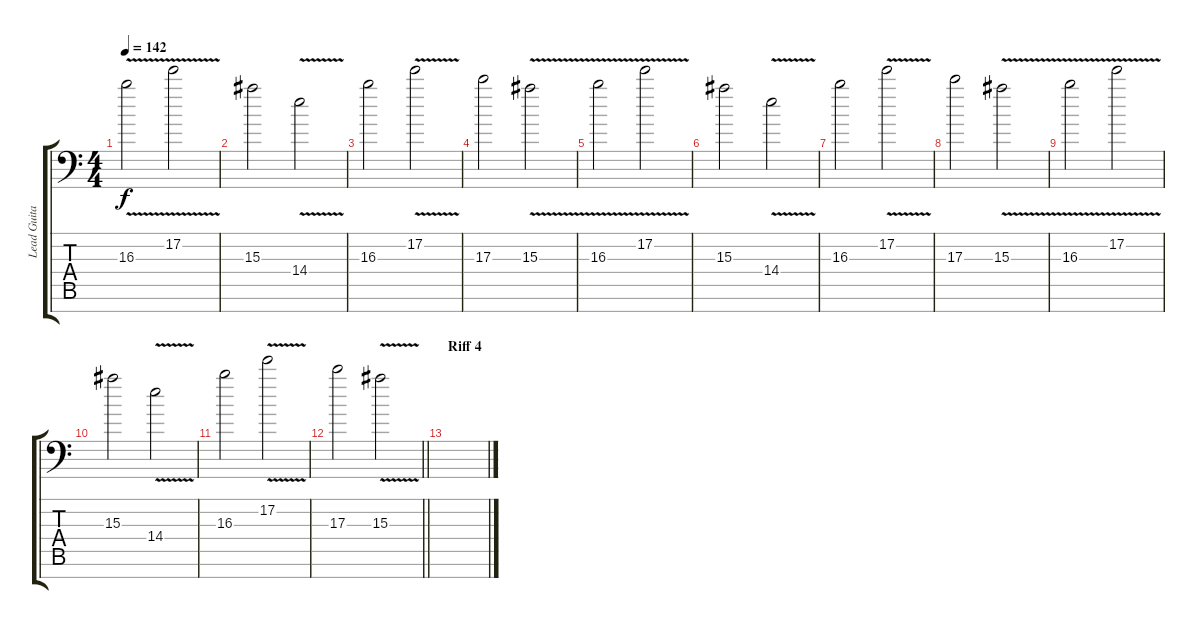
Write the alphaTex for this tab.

\track ("Lead Guitar" "Lead Guita") {instrument distortionguitar}
\staff {score tabs}
\tuning (E4 B3 G3 D3 A2 E2 C-1) {hide}
\ts (4 4)
\tempo 142
\clef f4
\ks c
16.3{v}.2{dy f} 17.2{v}.2 |
15.3.2 14.4{v}.2 |
16.3.2 17.2{v}.2 |
17.3.2 15.3{v}.2 |
16.3{v}.2 17.2{v}.2 |
15.3.2 14.4{v}.2 |
16.3.2 17.2{v}.2 |
17.3.2 15.3{v}.2 |
16.3{v}.2 17.2{v}.2 |
15.3.2 14.4{v}.2 |
16.3.2 17.2{v}.2 |
\barLineRight lightlight
17.3.2 15.3{v}.2 |
\section ("" "Riff 4")
